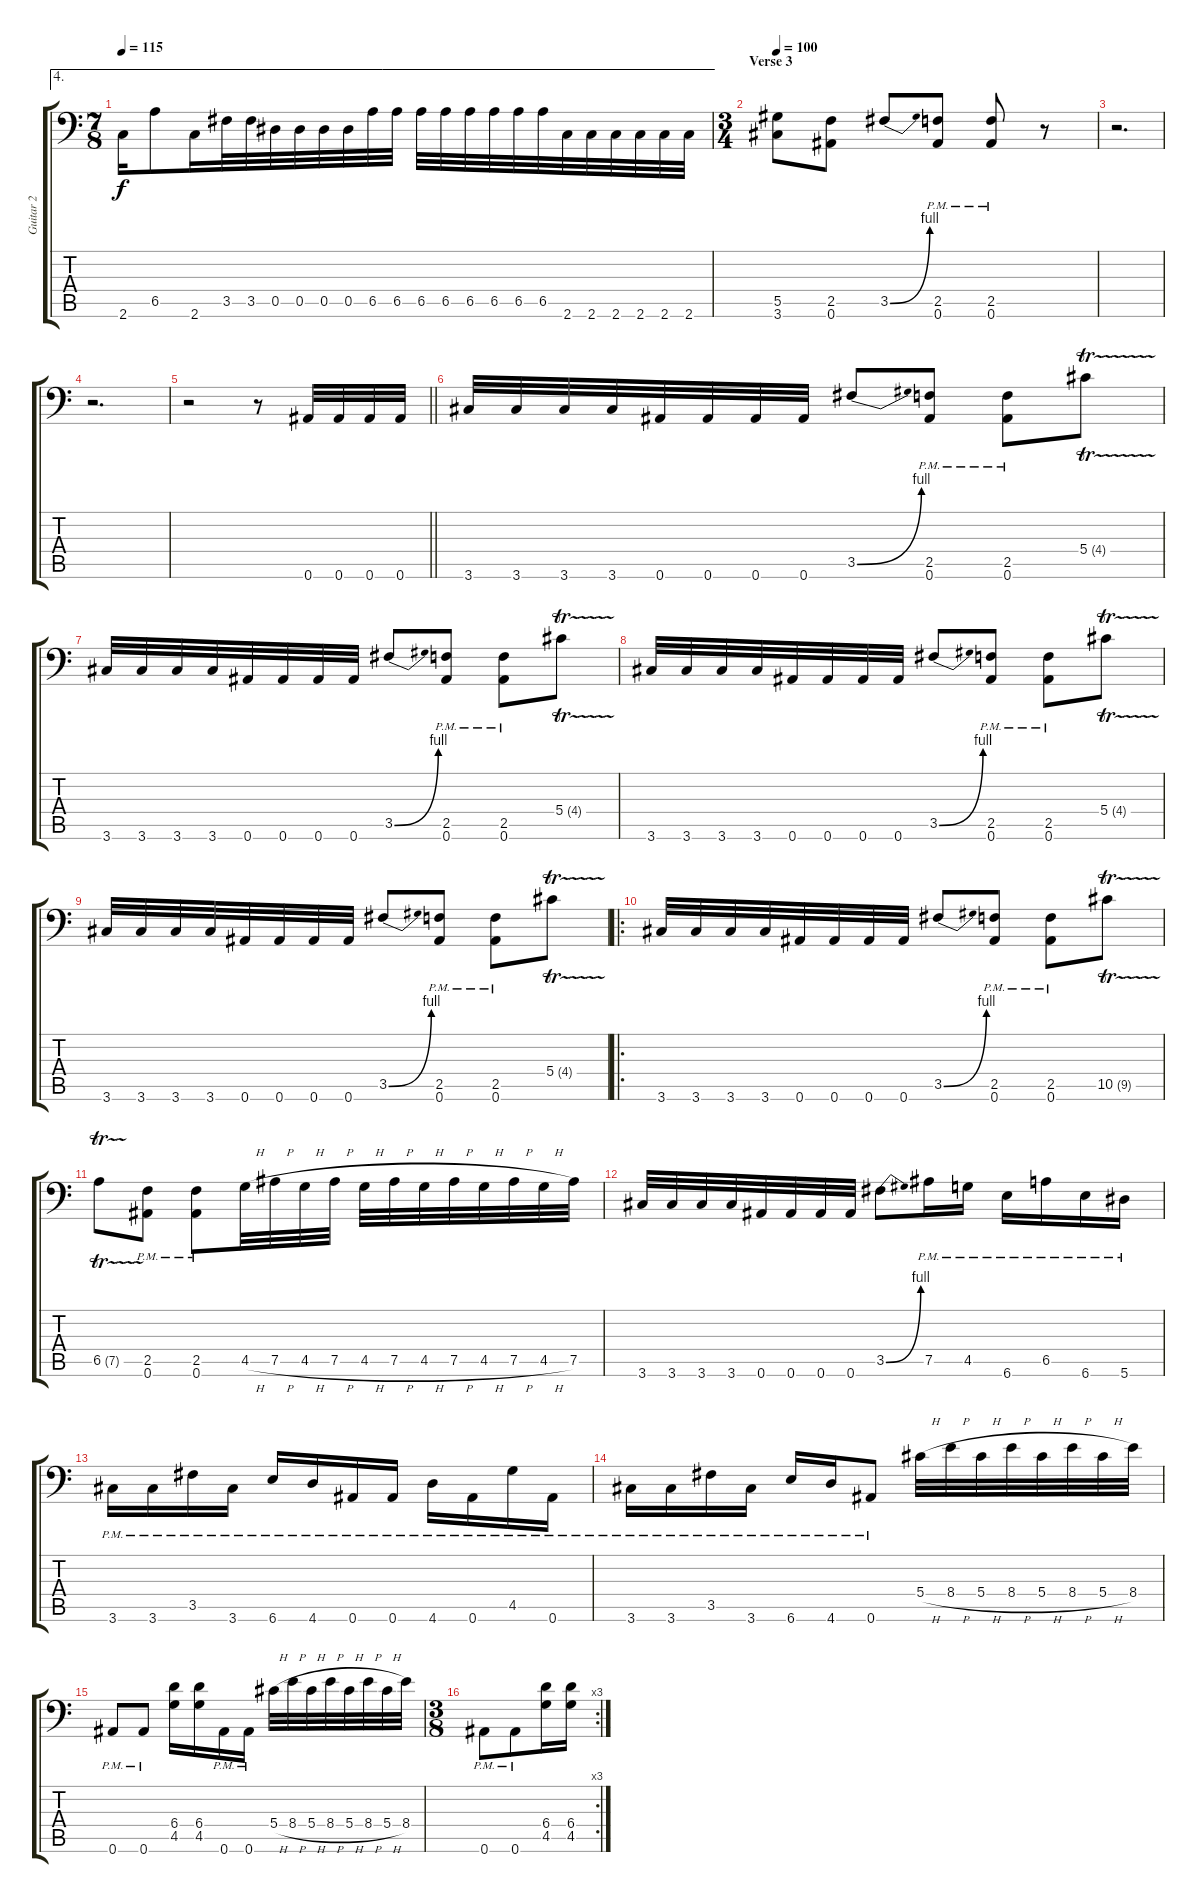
\track ("Guitar 2" "Guitar 2") {instrument distortionguitar}
\staff {score tabs}
\tuning (Bb3 F3 Db3 Ab2 Eb2 Bb1) {hide}
\ae 4
\ts (7 8)
\tempo 115
\clef f4
\ks c
2.6.16{dy f} 6.5.8 2.6.16 3.5.32 3.5.32 0.5.32 0.5.32 0.5.32 0.5.32 6.5.32 6.5.32 6.5.32 6.5.32 6.5.32 6.5.32 6.5.32 6.5.32 2.6.32 2.6.32 2.6.32 2.6.32 2.6.32 2.6.32 |
\ts (3 4)
\section ("" "Verse 3")
\tempo 100
(5.5 3.6).8 (2.5 0.6).8 3.5{be (bend 0 0 60 4)}.8{instrument guitarharmonics} (2.5{pm} 0.6{pm}).8{instrument distortionguitar} (2.5{pm} 0.6{pm}).8 r.8 |
r.2{d} |
r.2{d} |
\barLineRight lightlight
r.2 r.8 0.6.32 0.6.32 0.6.32 0.6.32 |
3.6.32 3.6.32 3.6.32 3.6.32 0.6.32 0.6.32 0.6.32 0.6.32 3.5{be (bend 0 0 60 4)}.8{instrument guitarharmonics} (2.5{pm} 0.6{pm}).8{instrument distortionguitar} (2.5{pm} 0.6{pm}).8 5.4{tr (4 64)}.8 |
3.6.32 3.6.32 3.6.32 3.6.32 0.6.32 0.6.32 0.6.32 0.6.32 3.5{be (bend 0 0 60 4)}.8{instrument guitarharmonics} (2.5{pm} 0.6{pm}).8{instrument distortionguitar} (2.5{pm} 0.6{pm}).8 5.4{tr (4 64)}.8 |
3.6.32 3.6.32 3.6.32 3.6.32 0.6.32 0.6.32 0.6.32 0.6.32 3.5{be (bend 0 0 60 4)}.8{instrument guitarharmonics} (2.5{pm} 0.6{pm}).8{instrument distortionguitar} (2.5{pm} 0.6{pm}).8 5.4{tr (4 64)}.8 |
3.6.32 3.6.32 3.6.32 3.6.32 0.6.32 0.6.32 0.6.32 0.6.32 3.5{be (bend 0 0 60 4)}.8{instrument guitarharmonics} (2.5{pm} 0.6{pm}).8{instrument distortionguitar} (2.5{pm} 0.6{pm}).8 5.4{tr (4 64)}.8 |
\ro
3.6.32 3.6.32 3.6.32 3.6.32 0.6.32 0.6.32 0.6.32 0.6.32 3.5{be (bend 0 0 60 4)}.8{instrument guitarharmonics} (2.5{pm} 0.6{pm}).8{instrument distortionguitar} (2.5{pm} 0.6{pm}).8 10.5{tr (9 64)}.8 |
6.5{tr (7 64)}.8 (2.5{pm} 0.6{pm}).8 (2.5{pm} 0.6{pm}).8 4.5{h}.32 7.5{h}.32 4.5{h}.32 7.5{h}.32 4.5{h}.32 7.5{h}.32 4.5{h}.32 7.5{h}.32 4.5{h}.32 7.5{h}.32 4.5{h}.32 7.5.32 |
3.6.32 3.6.32 3.6.32 3.6.32 0.6.32 0.6.32 0.6.32 0.6.32 3.5{be (bend 0 0 60 4)}.8{instrument guitarharmonics} 7.5{pm}.16{instrument distortionguitar} 4.5{pm}.16 6.6{pm}.16 6.5{pm}.16 6.6{pm}.16 5.6{pm}.16 |
3.6{pm}.16 3.6{pm}.16 3.5{pm}.16 3.6{pm}.16 6.6{pm}.16 4.6{pm}.16 0.6{pm}.16 0.6{pm}.16 4.6{pm}.16 0.6{pm}.16 4.5{pm}.16 0.6{pm}.16 |
3.6{pm}.16 3.6{pm}.16 3.5{pm}.16 3.6{pm}.16 6.6{pm}.16 4.6{pm}.16 0.6{pm}.8 5.4{h}.32 8.4{h}.32 5.4{h}.32 8.4{h}.32 5.4{h}.32 8.4{h}.32 5.4{h}.32 8.4.32 |
0.6{pm}.8 0.6{pm}.8 (6.4 4.5).16 (6.4 4.5).16 0.6{pm}.16 0.6{pm}.16 5.4{h}.32 8.4{h}.32 5.4{h}.32 8.4{h}.32 5.4{h}.32 8.4{h}.32 5.4{h}.32 8.4.32 |
\rc 3
\ts (3 8)
0.6{pm}.8 0.6{pm}.8 (6.4 4.5).16 (6.4 4.5).16
